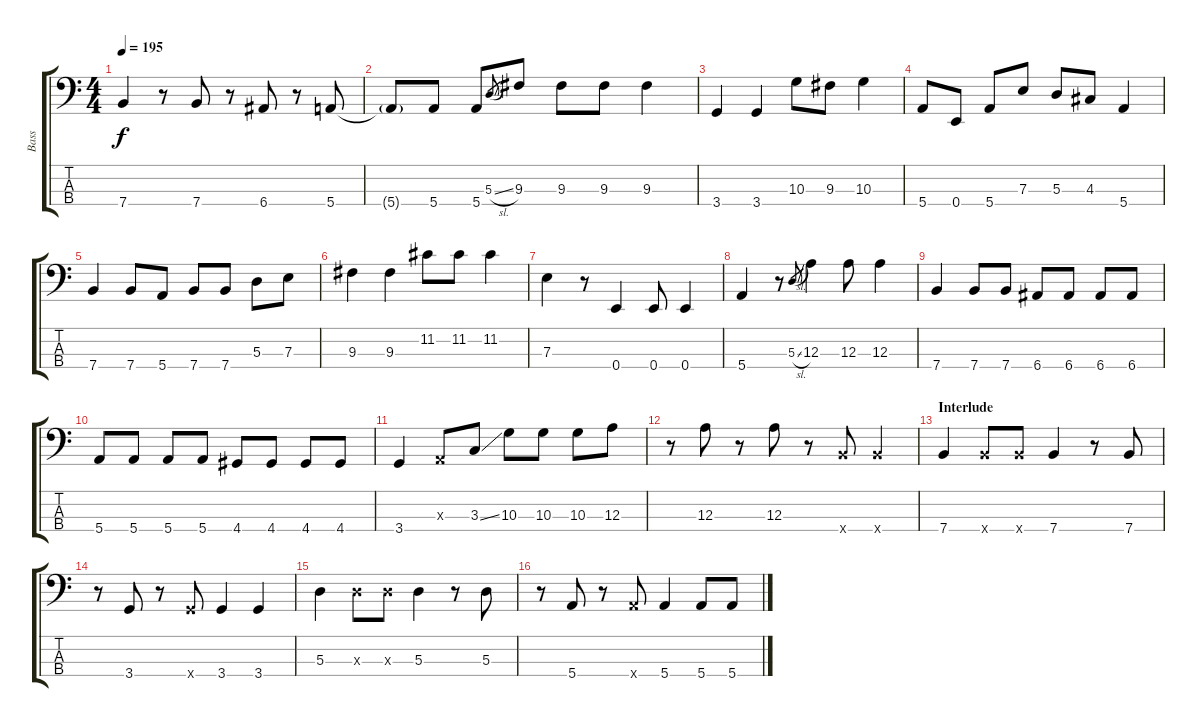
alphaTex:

\track ("Bass" "Bass") {instrument electricbassfinger}
\staff {score tabs}
\tuning (G2 D2 A1 E1) {hide}
\ts (4 4)
\tempo 195
\clef f4
\ks c
7.4.4{dy f} r.8 7.4.8 r.8 6.4.8 r.8 5.4.8 |
5.4{g t}.8 5.4.8 5.4.8 5.3{sl}.8{gr} 9.3.8 9.3.8 9.3.8 9.3.4 |
3.4.4 3.4.4 10.3.8 9.3.8 10.3.4 |
5.4.8 0.4.8 5.4.8 7.3.8 5.3.8 4.3.8 5.4.4 |
7.4.4 7.4.8 5.4.8 7.4.8 7.4.8 5.3.8 7.3.8 |
9.3.4 9.3.4 11.2.8 11.2.8 11.2.4 |
7.3.4 r.8 0.4.4 0.4.8 0.4.4 |
5.4.4 r.8 5.3{sl}.8{gr} 12.3.4 12.3.8 12.3.4 |
7.4.4 7.4.8 7.4.8 6.4.8 6.4.8 6.4.8 6.4.8 |
5.4.8 5.4.8 5.4.8 5.4.8 4.4.8 4.4.8 4.4.8 4.4.8 |
3.4.4 0.3{x}.8 3.3{ss}.8 10.3.8 10.3.8 10.3.8 12.3.8 |
r.8 12.3.8 r.8 12.3.8 r.8 7.4{x}.8 7.4{x}.4 |
\section ("" "Interlude")
7.4.4 7.4{x}.8 7.4{x}.8 7.4.4 r.8 7.4.8 |
r.8 3.4.8 r.8 3.4{x}.8 3.4.4 3.4.4 |
5.3.4 5.3{x}.8 5.3{x}.8 5.3.4 r.8 5.3.8 |
r.8 5.4.8 r.8 5.4{x}.8 5.4.4 5.4.8 5.4.8
